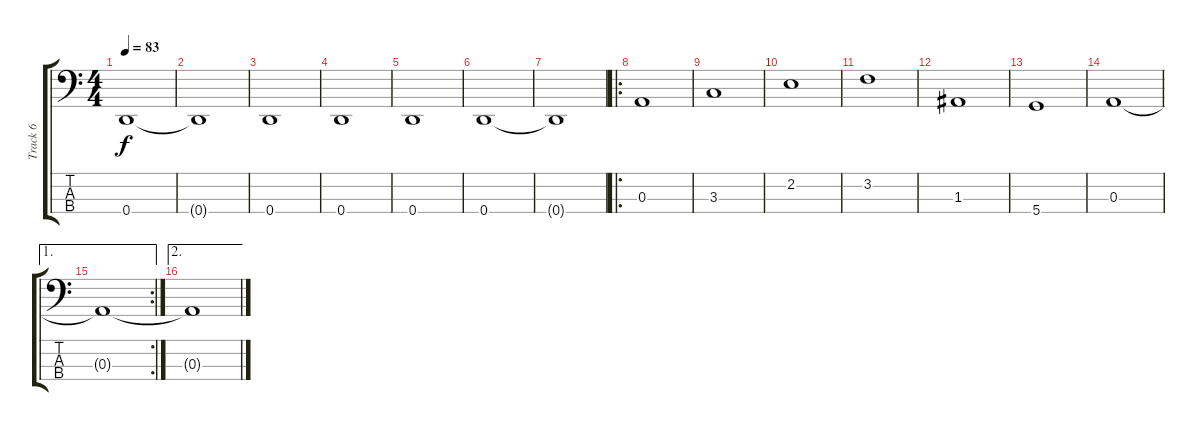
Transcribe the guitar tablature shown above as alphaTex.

\track ("Track 6" "Track 6") {instrument electricbassfinger}
\staff {score tabs}
\tuning (G2 D2 A1 D1) {hide}
\ts (4 4)
\tempo 83
\clef f4
\ks c
0.4{t}.1{dy f} |
0.4{t}.1 |
0.4.1 |
0.4.1 |
0.4.1 |
0.4.1 |
0.4{t}.1 |
\ro
0.3.1 |
3.3.1 |
2.2.1 |
3.2.1 |
1.3.1 |
5.4.1 |
0.3.1 |
\ae 1
\rc 2
0.3{t}.1 |
\ae 2
0.3{t}.1
